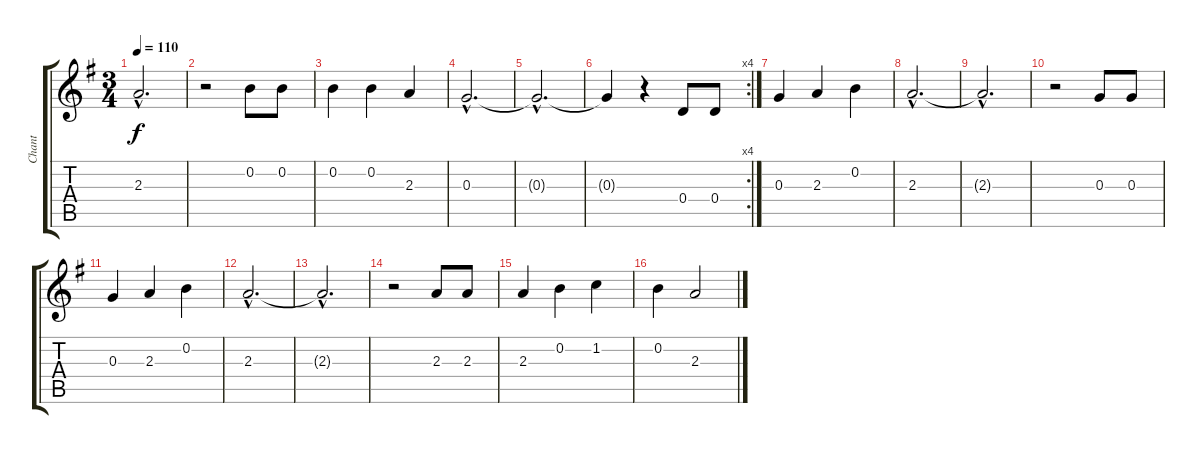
\track ("Chant" "Chant") {instrument acousticguitarnylon}
\staff {score tabs}
\tuning (E4 B3 G3 D3 A2 E2) {hide}
\ts (3 4)
\tempo 110
\clef g2
\ks g
2.3{hac t}.2{d dy f} |
r.2 0.2.8 0.2.8 |
0.2.4 0.2.4 2.3.4 |
0.3{hac}.2{d} |
0.3{hac t}.2{d} |
\rc 4
0.3{t}.4 r.4 0.4.8 0.4.8 |
0.3.4 2.3.4 0.2.4 |
2.3{hac}.2{d} |
2.3{hac t}.2{d} |
r.2 0.3.8 0.3.8 |
0.3.4 2.3.4 0.2.4 |
2.3{hac}.2{d} |
2.3{hac t}.2{d} |
r.2 2.3.8 2.3.8 |
2.3.4 0.2.4 1.2.4 |
0.2.4 2.3.2
